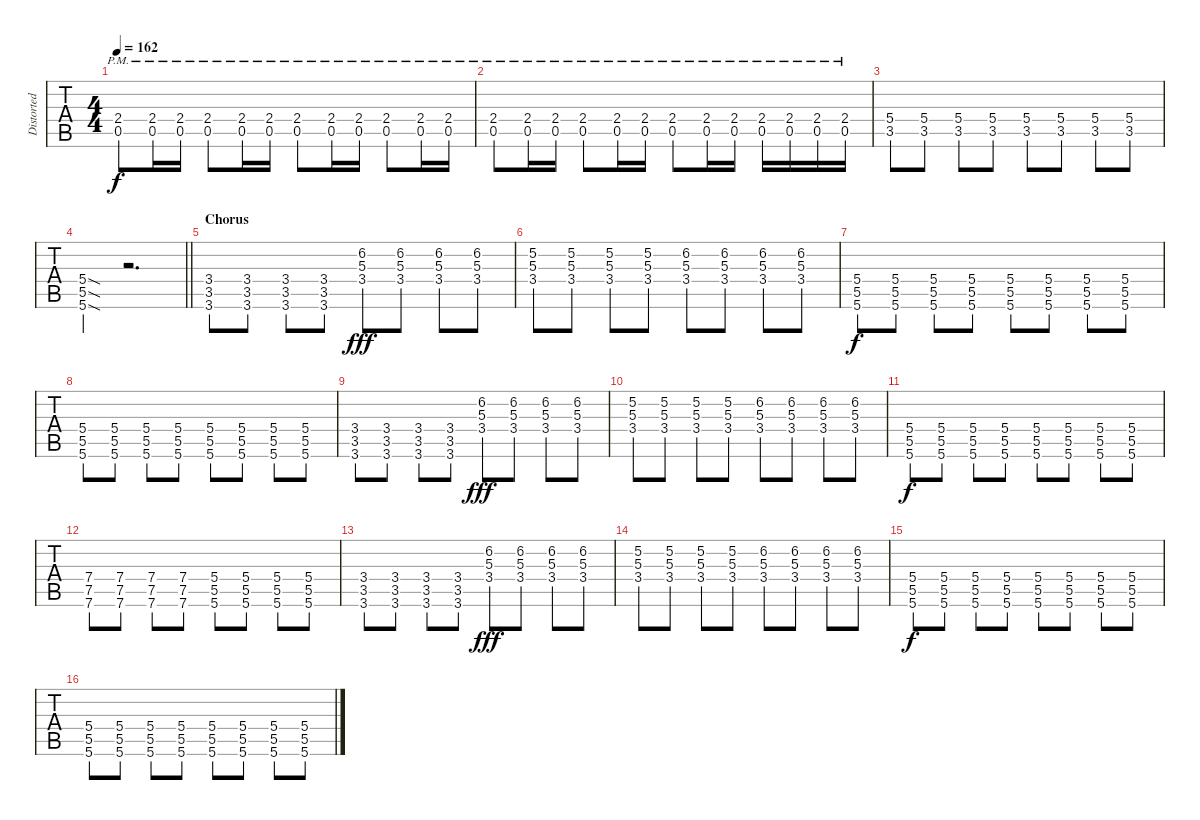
\track ("Distorted 1 [Padge]" "Distorted ") {instrument overdrivenguitar}
\staff {tabs}
\tuning (D4 A3 F3 C3 G2 C2) {hide}
\ts (4 4)
\tempo 162
\clef g2
\ks c
(2.4{pm} 0.5{pm}).8{dy f} (2.4{pm} 0.5{pm}).16 (2.4{pm} 0.5{pm}).16 (2.4{pm} 0.5{pm}).8 (2.4{pm} 0.5{pm}).16 (2.4{pm} 0.5{pm}).16 (2.4{pm} 0.5{pm}).8 (2.4{pm} 0.5{pm}).16 (2.4{pm} 0.5{pm}).16 (2.4{pm} 0.5{pm}).8 (2.4{pm} 0.5{pm}).16 (2.4{pm} 0.5{pm}).16 |
(2.4{pm} 0.5{pm}).8 (2.4{pm} 0.5{pm}).16 (2.4{pm} 0.5{pm}).16 (2.4{pm} 0.5{pm}).8 (2.4{pm} 0.5{pm}).16 (2.4{pm} 0.5{pm}).16 (2.4{pm} 0.5{pm}).8 (2.4{pm} 0.5{pm}).16 (2.4{pm} 0.5{pm}).16 (2.4{pm} 0.5{pm}).16 (2.4{pm} 0.5{pm}).16 (2.4{pm} 0.5{pm}).16 (2.4{pm} 0.5{pm}).16 |
(5.4 3.5).8 (5.4 3.5).8 (5.4 3.5).8 (5.4 3.5).8 (5.4 3.5).8 (5.4 3.5).8 (5.4 3.5).8 (5.4 3.5).8 |
\barLineRight lightlight
(5.4{sod} 5.5{sod} 5.6{sod}).4 r.2{d} |
\section ("" "Chorus")
(3.4 3.5 3.6).8 (3.4 3.5 3.6).8 (3.4 3.5 3.6).8 (3.4 3.5 3.6).8 (6.2 5.3 3.4).8{dy fff} (6.2 5.3 3.4).8 (6.2 5.3 3.4).8 (6.2 5.3 3.4).8 |
(5.2 5.3 3.4).8 (5.2 5.3 3.4).8 (5.2 5.3 3.4).8 (5.2 5.3 3.4).8 (6.2 5.3 3.4).8 (6.2 5.3 3.4).8 (6.2 5.3 3.4).8 (6.2 5.3 3.4).8 |
(5.4 5.5 5.6).8{dy f} (5.4 5.5 5.6).8 (5.4 5.5 5.6).8 (5.4 5.5 5.6).8 (5.4 5.5 5.6).8 (5.4 5.5 5.6).8 (5.4 5.5 5.6).8 (5.4 5.5 5.6).8 |
(5.4 5.5 5.6).8 (5.4 5.5 5.6).8 (5.4 5.5 5.6).8 (5.4 5.5 5.6).8 (5.4 5.5 5.6).8 (5.4 5.5 5.6).8 (5.4 5.5 5.6).8 (5.4 5.5 5.6).8 |
(3.4 3.5 3.6).8 (3.4 3.5 3.6).8 (3.4 3.5 3.6).8 (3.4 3.5 3.6).8 (6.2 5.3 3.4).8{dy fff} (6.2 5.3 3.4).8 (6.2 5.3 3.4).8 (6.2 5.3 3.4).8 |
(5.2 5.3 3.4).8 (5.2 5.3 3.4).8 (5.2 5.3 3.4).8 (5.2 5.3 3.4).8 (6.2 5.3 3.4).8 (6.2 5.3 3.4).8 (6.2 5.3 3.4).8 (6.2 5.3 3.4).8 |
(5.4 5.5 5.6).8{dy f} (5.4 5.5 5.6).8 (5.4 5.5 5.6).8 (5.4 5.5 5.6).8 (5.4 5.5 5.6).8 (5.4 5.5 5.6).8 (5.4 5.5 5.6).8 (5.4 5.5 5.6).8 |
(7.4 7.5 7.6).8 (7.4 7.5 7.6).8 (7.4 7.5 7.6).8 (7.4 7.5 7.6).8 (5.4 5.5 5.6).8 (5.4 5.5 5.6).8 (5.4 5.5 5.6).8 (5.4 5.5 5.6).8 |
(3.4 3.5 3.6).8 (3.4 3.5 3.6).8 (3.4 3.5 3.6).8 (3.4 3.5 3.6).8 (6.2 5.3 3.4).8{dy fff} (6.2 5.3 3.4).8 (6.2 5.3 3.4).8 (6.2 5.3 3.4).8 |
(5.2 5.3 3.4).8 (5.2 5.3 3.4).8 (5.2 5.3 3.4).8 (5.2 5.3 3.4).8 (6.2 5.3 3.4).8 (6.2 5.3 3.4).8 (6.2 5.3 3.4).8 (6.2 5.3 3.4).8 |
(5.4 5.5 5.6).8{dy f} (5.4 5.5 5.6).8 (5.4 5.5 5.6).8 (5.4 5.5 5.6).8 (5.4 5.5 5.6).8 (5.4 5.5 5.6).8 (5.4 5.5 5.6).8 (5.4 5.5 5.6).8 |
(5.4 5.5 5.6).8 (5.4 5.5 5.6).8 (5.4 5.5 5.6).8 (5.4 5.5 5.6).8 (5.4 5.5 5.6).8 (5.4 5.5 5.6).8 (5.4 5.5 5.6).8 (5.4 5.5 5.6).8
